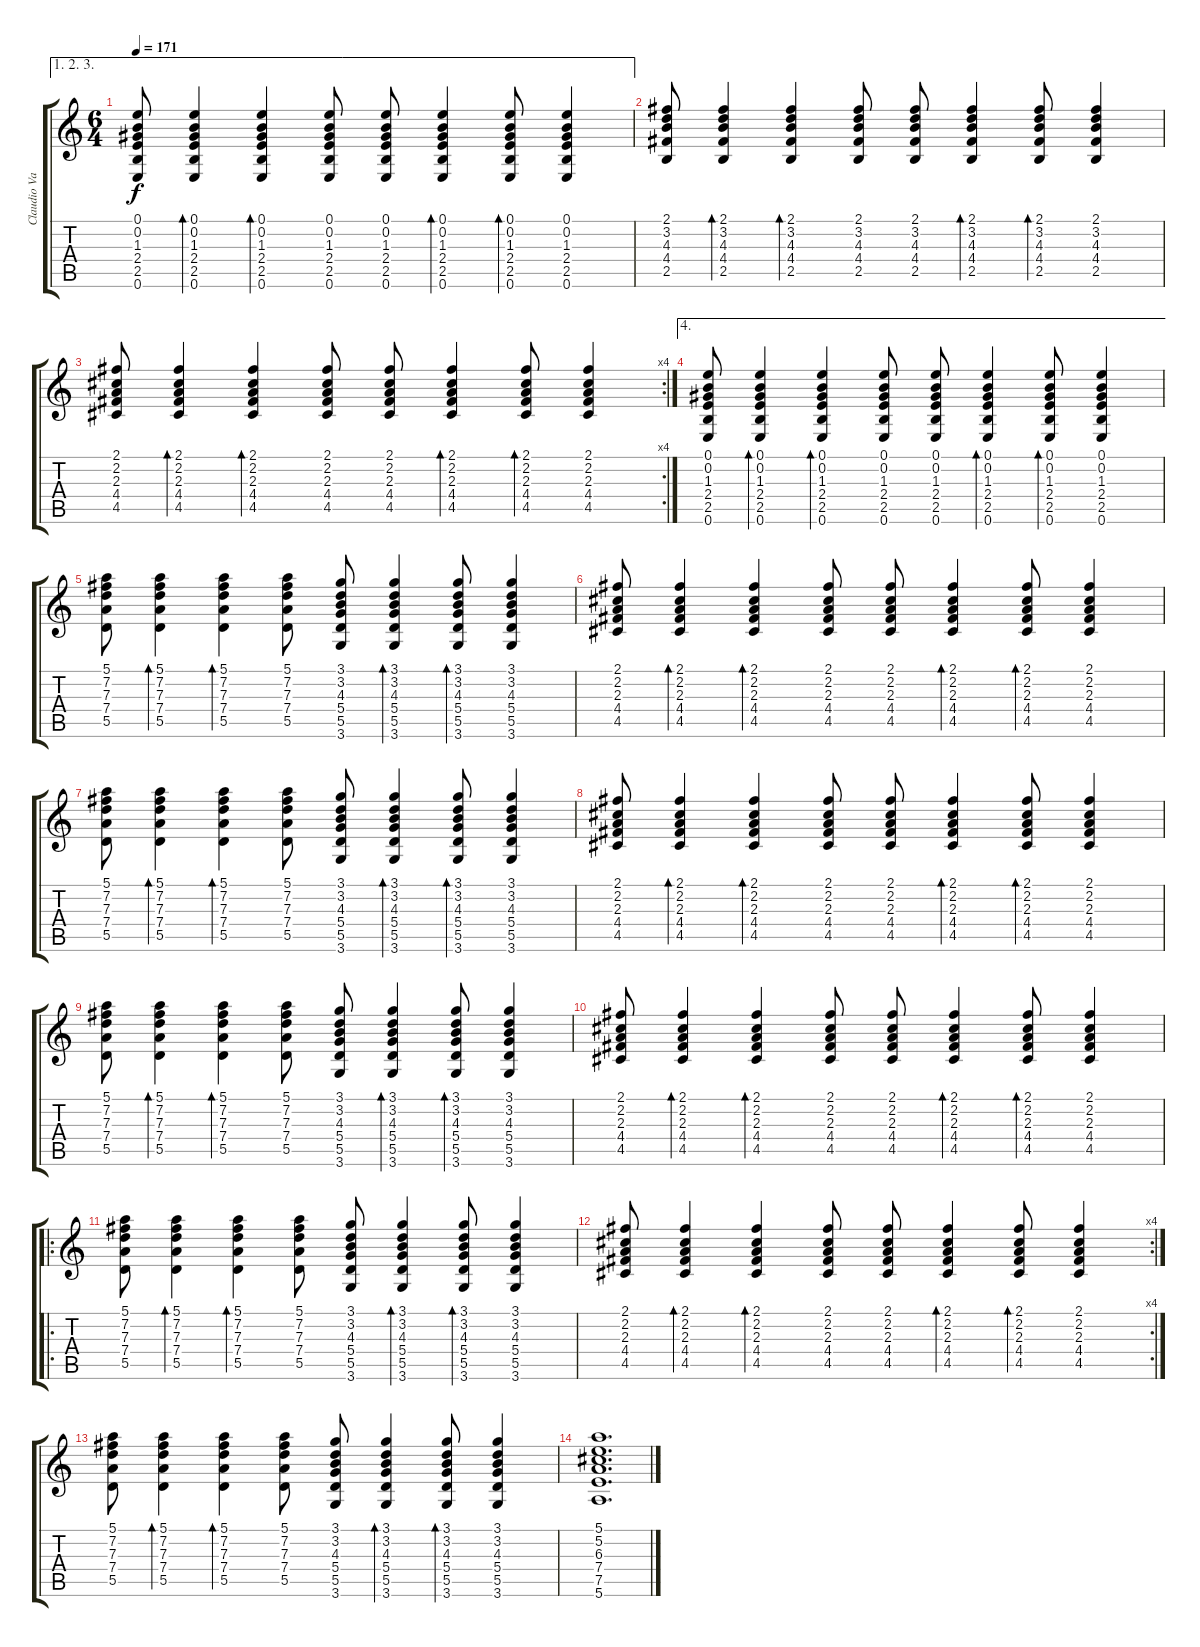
\track ("Claudio Valenzuela " "Claudio Va") {instrument acousticguitarsteel}
\staff {score tabs}
\tuning (E4 B3 G3 D3 A2 E2) {hide}
\ae (1 2 3)
\ts (6 4)
\tempo 171
\clef g2
\ks c
(0.1 0.2 1.3 2.4 2.5 0.6).8{dy f} (0.1 0.2 1.3 2.4 2.5 0.6).4{bd 60} (0.1 0.2 1.3 2.4 2.5 0.6).4{bd 60} (0.1 0.2 1.3 2.4 2.5 0.6).8 (0.1 0.2 1.3 2.4 2.5 0.6).8 (0.1 0.2 1.3 2.4 2.5 0.6).4{bd 60} (0.1 0.2 1.3 2.4 2.5 0.6).8{bd 60} (0.1 0.2 1.3 2.4 2.5 0.6).4 |
(2.1 3.2 4.3 4.4 2.5).8 (2.1 3.2 4.3 4.4 2.5).4{bd 60} (2.1 3.2 4.3 4.4 2.5).4{bd 60} (2.1 3.2 4.3 4.4 2.5).8 (2.1 3.2 4.3 4.4 2.5).8 (2.1 3.2 4.3 4.4 2.5).4{bd 60} (2.1 3.2 4.3 4.4 2.5).8{bd 60} (2.1 3.2 4.3 4.4 2.5).4 |
\rc 4
(2.1 2.2 2.3 4.4 4.5).8 (2.1 2.2 2.3 4.4 4.5).4{bd 60} (2.1 2.2 2.3 4.4 4.5).4{bd 60} (2.1 2.2 2.3 4.4 4.5).8 (2.1 2.2 2.3 4.4 4.5).8 (2.1 2.2 2.3 4.4 4.5).4{bd 60} (2.1 2.2 2.3 4.4 4.5).8{bd 60} (2.1 2.2 2.3 4.4 4.5).4 |
\ae 4
(0.1 0.2 1.3 2.4 2.5 0.6).8 (0.1 0.2 1.3 2.4 2.5 0.6).4{bd 60} (0.1 0.2 1.3 2.4 2.5 0.6).4{bd 60} (0.1 0.2 1.3 2.4 2.5 0.6).8 (0.1 0.2 1.3 2.4 2.5 0.6).8 (0.1 0.2 1.3 2.4 2.5 0.6).4{bd 60} (0.1 0.2 1.3 2.4 2.5 0.6).8{bd 60} (0.1 0.2 1.3 2.4 2.5 0.6).4 |
(5.1 7.2 7.3 7.4 5.5).8 (5.1 7.2 7.3 7.4 5.5).4{bd 60} (5.1 7.2 7.3 7.4 5.5).4{bd 60} (5.1 7.2 7.3 7.4 5.5).8 (3.1 3.2 4.3 5.4 5.5 3.6).8 (3.1 3.2 4.3 5.4 5.5 3.6).4{bd 60} (3.1 3.2 4.3 5.4 5.5 3.6).8{bd 60} (3.1 3.2 4.3 5.4 5.5 3.6).4 |
(2.1 2.2 2.3 4.4 4.5).8 (2.1 2.2 2.3 4.4 4.5).4{bd 60} (2.1 2.2 2.3 4.4 4.5).4{bd 60} (2.1 2.2 2.3 4.4 4.5).8 (2.1 2.2 2.3 4.4 4.5).8 (2.1 2.2 2.3 4.4 4.5).4{bd 60} (2.1 2.2 2.3 4.4 4.5).8{bd 60} (2.1 2.2 2.3 4.4 4.5).4 |
(5.1 7.2 7.3 7.4 5.5).8 (5.1 7.2 7.3 7.4 5.5).4{bd 60} (5.1 7.2 7.3 7.4 5.5).4{bd 60} (5.1 7.2 7.3 7.4 5.5).8 (3.1 3.2 4.3 5.4 5.5 3.6).8 (3.1 3.2 4.3 5.4 5.5 3.6).4{bd 60} (3.1 3.2 4.3 5.4 5.5 3.6).8{bd 60} (3.1 3.2 4.3 5.4 5.5 3.6).4 |
(2.1 2.2 2.3 4.4 4.5).8 (2.1 2.2 2.3 4.4 4.5).4{bd 60} (2.1 2.2 2.3 4.4 4.5).4{bd 60} (2.1 2.2 2.3 4.4 4.5).8 (2.1 2.2 2.3 4.4 4.5).8 (2.1 2.2 2.3 4.4 4.5).4{bd 60} (2.1 2.2 2.3 4.4 4.5).8{bd 60} (2.1 2.2 2.3 4.4 4.5).4 |
(5.1 7.2 7.3 7.4 5.5).8 (5.1 7.2 7.3 7.4 5.5).4{bd 60} (5.1 7.2 7.3 7.4 5.5).4{bd 60} (5.1 7.2 7.3 7.4 5.5).8 (3.1 3.2 4.3 5.4 5.5 3.6).8 (3.1 3.2 4.3 5.4 5.5 3.6).4{bd 60} (3.1 3.2 4.3 5.4 5.5 3.6).8{bd 60} (3.1 3.2 4.3 5.4 5.5 3.6).4 |
(2.1 2.2 2.3 4.4 4.5).8 (2.1 2.2 2.3 4.4 4.5).4{bd 60} (2.1 2.2 2.3 4.4 4.5).4{bd 60} (2.1 2.2 2.3 4.4 4.5).8 (2.1 2.2 2.3 4.4 4.5).8 (2.1 2.2 2.3 4.4 4.5).4{bd 60} (2.1 2.2 2.3 4.4 4.5).8{bd 60} (2.1 2.2 2.3 4.4 4.5).4 |
\ro
(5.1 7.2 7.3 7.4 5.5).8 (5.1 7.2 7.3 7.4 5.5).4{bd 60} (5.1 7.2 7.3 7.4 5.5).4{bd 60} (5.1 7.2 7.3 7.4 5.5).8 (3.1 3.2 4.3 5.4 5.5 3.6).8 (3.1 3.2 4.3 5.4 5.5 3.6).4{bd 60} (3.1 3.2 4.3 5.4 5.5 3.6).8{bd 60} (3.1 3.2 4.3 5.4 5.5 3.6).4 |
\rc 4
(2.1 2.2 2.3 4.4 4.5).8 (2.1 2.2 2.3 4.4 4.5).4{bd 60} (2.1 2.2 2.3 4.4 4.5).4{bd 60} (2.1 2.2 2.3 4.4 4.5).8 (2.1 2.2 2.3 4.4 4.5).8 (2.1 2.2 2.3 4.4 4.5).4{bd 60} (2.1 2.2 2.3 4.4 4.5).8{bd 60} (2.1 2.2 2.3 4.4 4.5).4 |
(5.1 7.2 7.3 7.4 5.5).8 (5.1 7.2 7.3 7.4 5.5).4{bd 60} (5.1 7.2 7.3 7.4 5.5).4{bd 60} (5.1 7.2 7.3 7.4 5.5).8 (3.1 3.2 4.3 5.4 5.5 3.6).8 (3.1 3.2 4.3 5.4 5.5 3.6).4{bd 60} (3.1 3.2 4.3 5.4 5.5 3.6).8{bd 60} (3.1 3.2 4.3 5.4 5.5 3.6).4 |
(5.1 5.2 6.3 7.4 7.5 5.6).1{d}
